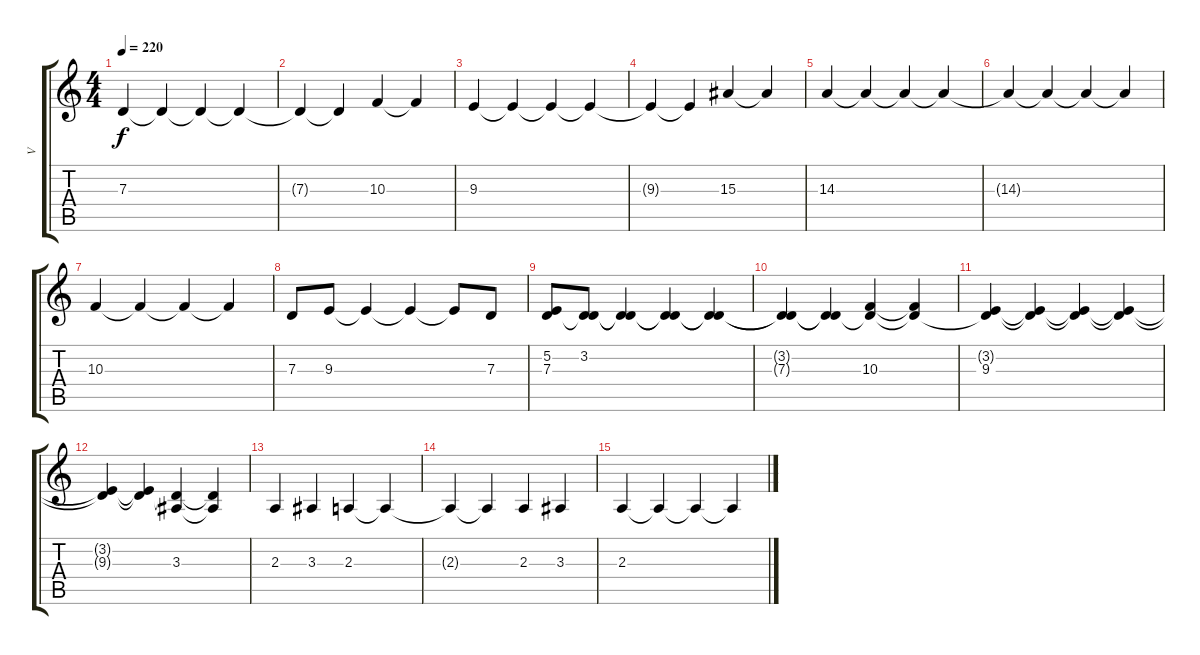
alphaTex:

\track ("V" "V") {instrument lead2sawtooth}
\staff {score tabs}
\tuning (E4 B3 G3 D3 A2 D2) {hide}
\ts (4 4)
\tempo 220
\clef g2
\ks c
7.3.4{dy f} 7.3{t}.4 7.3{t}.4 7.3{t}.4 |
7.3{t}.4 7.3{t}.4 10.3.4 10.3{t}.4 |
9.3.4 9.3{t}.4 9.3{t}.4 9.3{t}.4 |
9.3{t}.4 9.3{t}.4 15.3.4 15.3{t}.4 |
14.3.4 14.3{t}.4 14.3{t}.4 14.3{t}.4 |
14.3{t}.4 14.3{t}.4 14.3{t}.4 14.3{t}.4 |
10.3.4 10.3{t}.4 10.3{t}.4 10.3{t}.4 |
7.3.8 9.3.8 9.3{t}.4 9.3{t}.4 9.3{t}.8 7.3.8 |
(5.2 7.3).8 (3.2 7.3{t}).8 (3.2{t} 7.3{t}).4 (3.2{t} 7.3{t}).4 (3.2{t} 7.3{t}).4 |
(3.2{t} 7.3{t}).4 (3.2{t} 7.3{t}).4 (3.2{t} 10.3).4 (3.2{t} 10.3{t}).4 |
(3.2{t} 9.3).4 (3.2{t} 9.3{t}).4 (3.2{t} 9.3{t}).4 (3.2{t} 9.3{t}).4 |
(3.2{t} 9.3{t}).4 (3.2{t} 9.3{t}).4 (3.2{t} 3.3).4 (3.2{t} 3.3{t}).4 |
2.3.4 3.3.4 2.3.4 2.3{t}.4 |
2.3{t}.4 2.3{t}.4 2.3.4 3.3.4 |
2.3.4 2.3{t}.4 2.3{t}.4 2.3{t}.4
